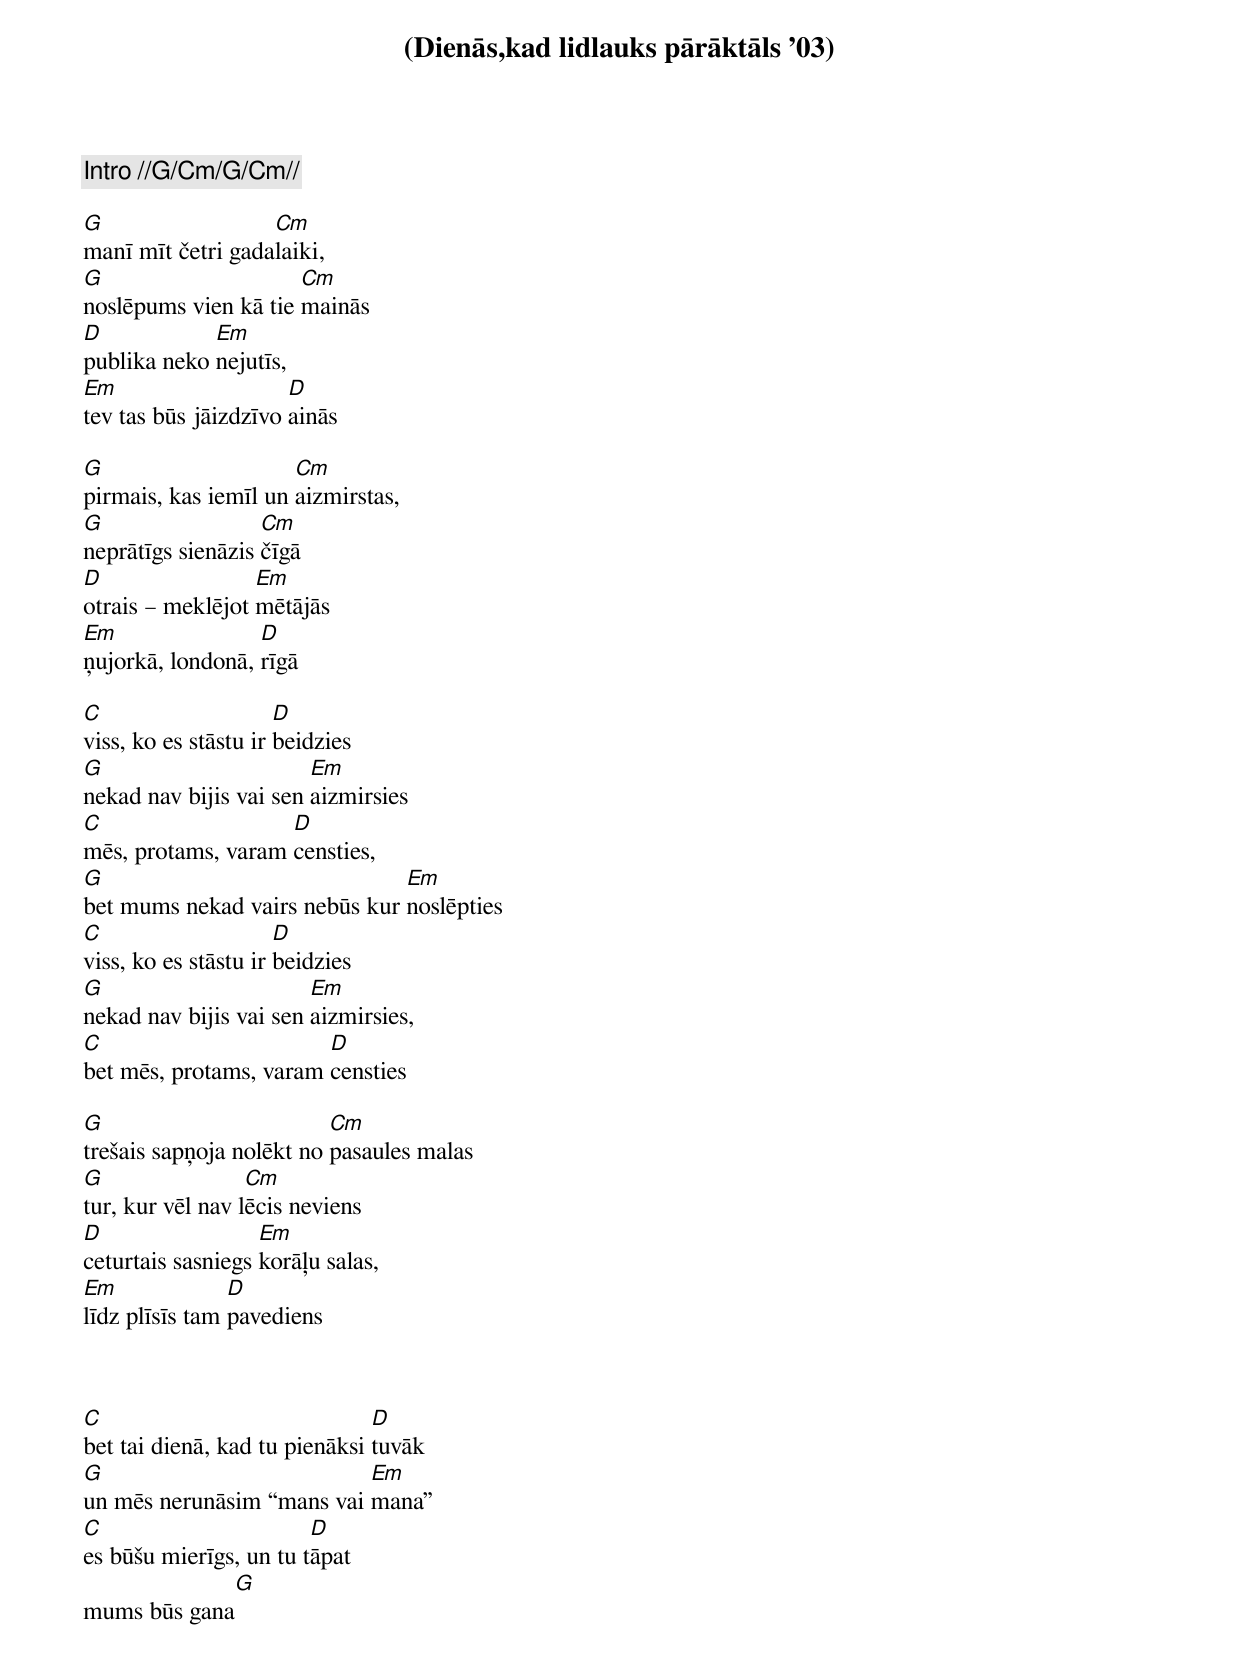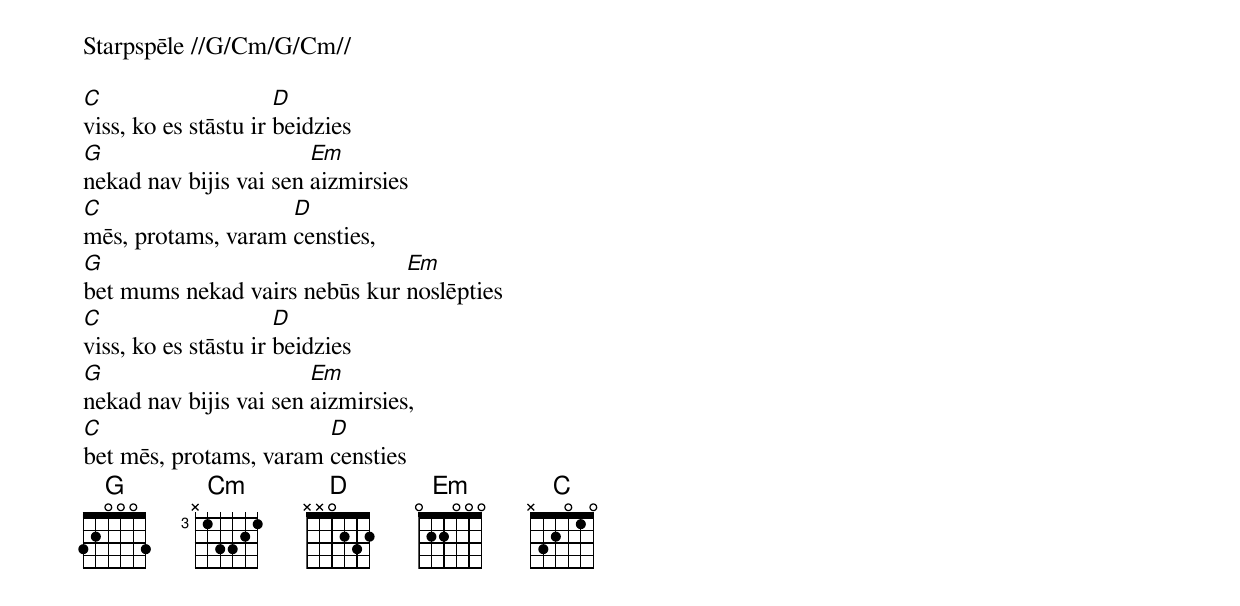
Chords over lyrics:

(Dienās,kad lidlauks pārāktāls '03)

Intro //G/Cm/G/Cm//

G                  Cm
manī mīt četri gadalaiki,
G                     Cm
noslēpums vien kā tie mainās
D            Em
publika neko nejutīs,
Em                    D
tev tas būs jāizdzīvo ainās

G                     Cm
pirmais, kas iemīl un aizmirstas,
G                  Cm
neprātīgs sienāzis čīgā
D                 Em
otrais – meklējot mētājās
Em                D
ņujorkā, londonā, rīgā

C                     D
viss, ko es stāstu ir beidzies
G                       Em
nekad nav bijis vai sen aizmirsies
C                   D
mēs, protams, varam censties,
G                              Em
bet mums nekad vairs nebūs kur noslēpties
C                     D
viss, ko es stāstu ir beidzies
G                       Em
nekad nav bijis vai sen aizmirsies,
C                       D
bet mēs, protams, varam censties

G                         Cm
trešais sapņoja nolēkt no pasaules malas
G                 Cm
tur, kur vēl nav lēcis neviens
D                  Em
ceturtais sasniegs korāļu salas,
Em              D
līdz plīsīs tam pavediens



C                              D
bet tai dienā, kad tu pienāksi tuvāk
G                          Em
un mēs nerunāsim “mans vai mana”
C                       D
es būšu mierīgs, un tu tāpat
             G
mums būs gana

Starpspēle //G/Cm/G/Cm//

C                     D
viss, ko es stāstu ir beidzies
G                       Em
nekad nav bijis vai sen aizmirsies
C                   D
mēs, protams, varam censties,
G                              Em
bet mums nekad vairs nebūs kur noslēpties
C                     D
viss, ko es stāstu ir beidzies
G                       Em
nekad nav bijis vai sen aizmirsies,
C                       D
bet mēs, protams, varam censties
